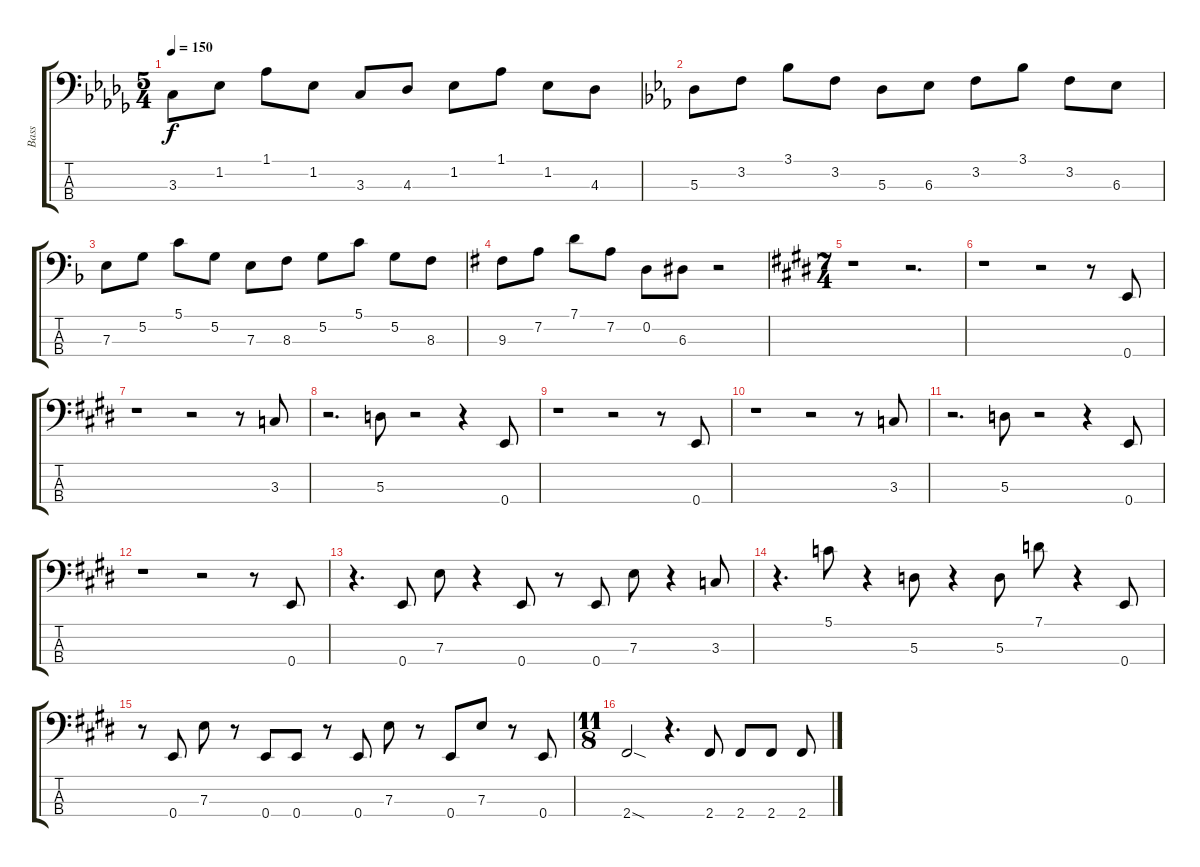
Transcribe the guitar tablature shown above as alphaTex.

\track ("Bass" "Bass") {instrument electricbassfinger}
\staff {score tabs}
\tuning (G2 D2 A1 E1) {hide}
\ts (5 4)
\section ("" "")
\tempo 150
\clef f4
\ks db
3.3.8{dy f} 1.2.8 1.1.8 1.2.8 3.3.8 4.3.8 1.2.8 1.1.8 1.2.8 4.3.8 |
\ks eb
5.3.8 3.2.8 3.1.8 3.2.8 5.3.8 6.3.8 3.2.8 3.1.8 3.2.8 6.3.8 |
\ks f
7.3.8 5.2.8 5.1.8 5.2.8 7.3.8 8.3.8 5.2.8 5.1.8 5.2.8 8.3.8 |
\ks g
9.3.8 7.2.8 7.1.8 7.2.8 0.2.8 6.3.8 r.2 |
\ts (7 4)
\section ("" "")
\ks e
r.1 r.2{d} |
r.1 r.2 r.8 0.4.8{volume 16} |
r.1 r.2 r.8 3.3.8 |
r.2{d} 5.3.8 r.2 r.4 0.4.8 |
r.1 r.2 r.8 0.4.8 |
r.1 r.2 r.8 3.3.8 |
r.2{d} 5.3.8 r.2 r.4 0.4.8 |
r.1 r.2 r.8 0.4.8 |
r.4{d} 0.4.8 7.3.8 r.4 0.4.8 r.8 0.4.8 7.3.8 r.4 3.3.8 |
r.4{d} 5.1.8 r.4 5.3.8 r.4 5.3.8 7.1.8 r.4 0.4.8 |
r.8 0.4.8 7.3.8 r.8 0.4.8 0.4.8 r.8 0.4.8 7.3.8 r.8 0.4.8 7.3.8 r.8 0.4.8 |
\ts (11 8)
\section ("" "")
2.4{sod}.2{volume 15} r.4{d} 2.4.8 2.4.8 2.4.8 2.4.8
